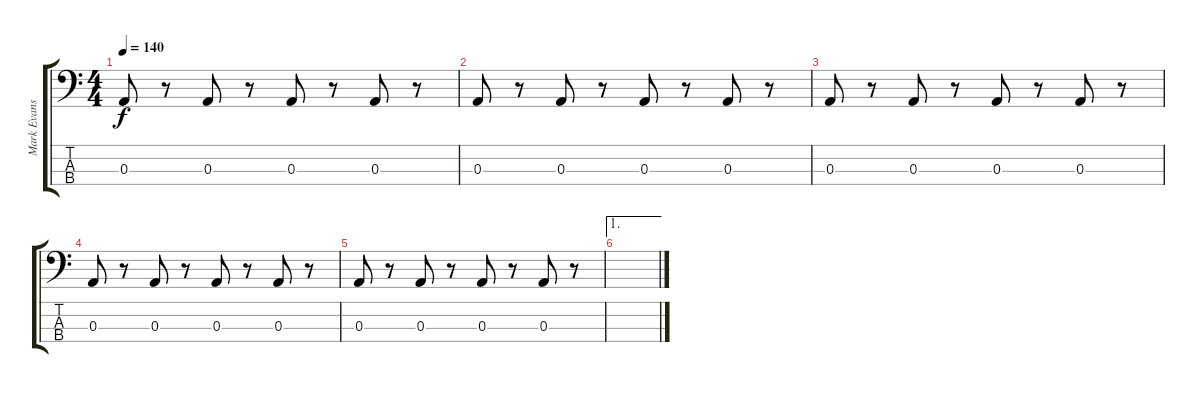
\track ("Mark Evans?" "Mark Evans") {instrument electricbassfinger}
\staff {score tabs}
\tuning (G2 D2 A1 E1) {hide}
\ts (4 4)
\tempo 140
\clef f4
\ks c
0.3.8{dy f} r.8 0.3.8 r.8 0.3.8 r.8 0.3.8 r.8 |
0.3.8 r.8 0.3.8 r.8 0.3.8 r.8 0.3.8 r.8 |
0.3.8 r.8 0.3.8 r.8 0.3.8 r.8 0.3.8 r.8 |
0.3.8 r.8 0.3.8 r.8 0.3.8 r.8 0.3.8 r.8 |
0.3.8 r.8 0.3.8 r.8 0.3.8 r.8 0.3.8 r.8 |
\ae 1
